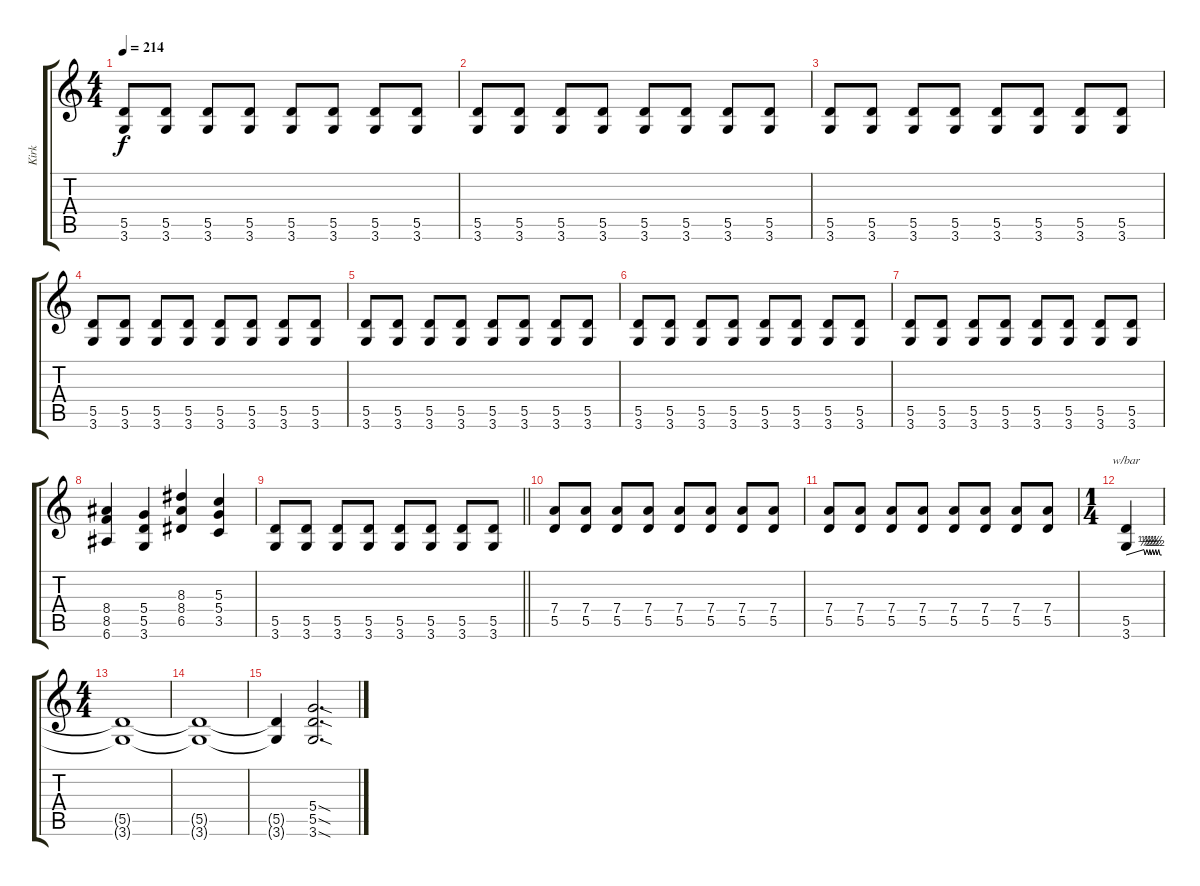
\track ("Kirk" "Kirk") {instrument distortionguitar}
\staff {score tabs}
\tuning (E4 B3 G3 D3 A2 E2) {hide}
\ts (4 4)
\tempo 214
\clef g2
\ks c
(5.5 3.6).8{dy f} (5.5 3.6).8 (5.5 3.6).8 (5.5 3.6).8 (5.5 3.6).8 (5.5 3.6).8 (5.5 3.6).8 (5.5 3.6).8 |
(5.5 3.6).8 (5.5 3.6).8 (5.5 3.6).8 (5.5 3.6).8 (5.5 3.6).8 (5.5 3.6).8 (5.5 3.6).8 (5.5 3.6).8 |
(5.5 3.6).8 (5.5 3.6).8 (5.5 3.6).8 (5.5 3.6).8 (5.5 3.6).8 (5.5 3.6).8 (5.5 3.6).8 (5.5 3.6).8 |
(5.5 3.6).8 (5.5 3.6).8 (5.5 3.6).8 (5.5 3.6).8 (5.5 3.6).8 (5.5 3.6).8 (5.5 3.6).8 (5.5 3.6).8 |
(5.5 3.6).8 (5.5 3.6).8 (5.5 3.6).8 (5.5 3.6).8 (5.5 3.6).8 (5.5 3.6).8 (5.5 3.6).8 (5.5 3.6).8 |
(5.5 3.6).8 (5.5 3.6).8 (5.5 3.6).8 (5.5 3.6).8 (5.5 3.6).8 (5.5 3.6).8 (5.5 3.6).8 (5.5 3.6).8 |
(5.5 3.6).8 (5.5 3.6).8 (5.5 3.6).8 (5.5 3.6).8 (5.5 3.6).8 (5.5 3.6).8 (5.5 3.6).8 (5.5 3.6).8 |
(8.4 8.5 6.6).4 (5.4 5.5 3.6).4 (8.3 8.4 6.5).4 (5.3 5.4 3.5).4 |
\barLineRight lightlight
(5.5 3.6).8 (5.5 3.6).8 (5.5 3.6).8 (5.5 3.6).8 (5.5 3.6).8 (5.5 3.6).8 (5.5 3.6).8 (5.5 3.6).8 |
(7.4 5.5).8 (7.4 5.5).8 (7.4 5.5).8 (7.4 5.5).8 (7.4 5.5).8 (7.4 5.5).8 (7.4 5.5).8 (7.4 5.5).8 |
(7.4 5.5).8 (7.4 5.5).8 (7.4 5.5).8 (7.4 5.5).8 (7.4 5.5).8 (7.4 5.5).8 (7.4 5.5).8 (7.4 5.5).8 |
\ts (1 4)
(5.5 3.6).4{tbe (custom default 0 0 30 2 32 0 35 2 38 0 40 2 42 0 45 2 47 0 50 2 52 0 55 2 57 0 60 0)} |
\ts (4 4)
(5.5{t} 3.6{t}).1 |
(5.5{t} 3.6{t}).1 |
(5.5{t} 3.6{t}).4 (5.4{sod} 5.5{sod} 3.6{sod}).2{d}
